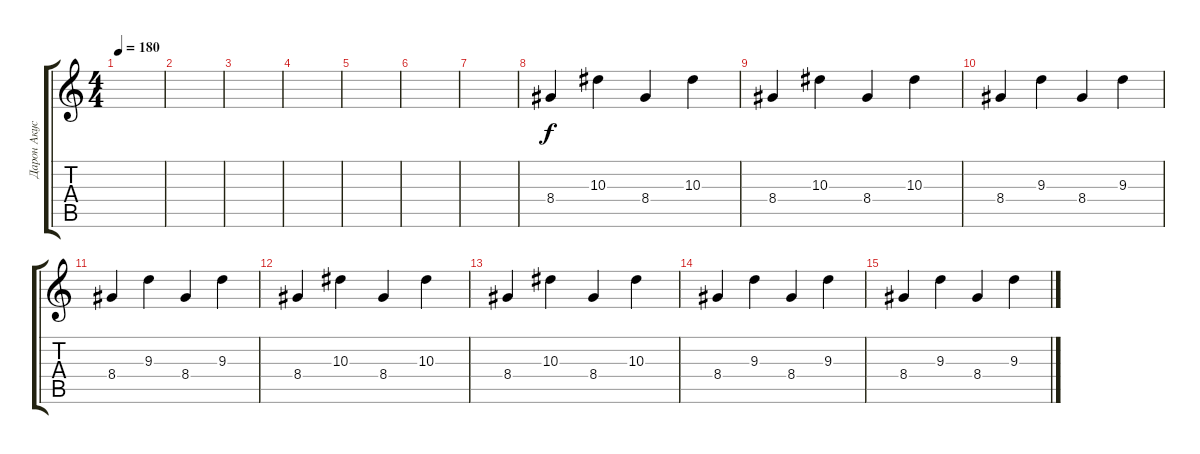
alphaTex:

\track ("Дарон Акустика" "Дарон Акус") {instrument electricguitarclean}
\staff {score tabs}
\tuning (D4 A3 F3 C3 G2 C2) {hide}
\ts (4 4)
\tempo 180
\clef g2
\ks c
|
|
|
|
|
|
|
8.4.4 10.3.4 8.4.4 10.3.4 |
8.4.4 10.3.4 8.4.4 10.3.4 |
8.4.4 9.3.4 8.4.4 9.3.4 |
8.4.4 9.3.4 8.4.4 9.3.4 |
8.4.4 10.3.4 8.4.4 10.3.4 |
8.4.4 10.3.4 8.4.4 10.3.4 |
8.4.4 9.3.4 8.4.4 9.3.4 |
8.4.4 9.3.4 8.4.4 9.3.4
